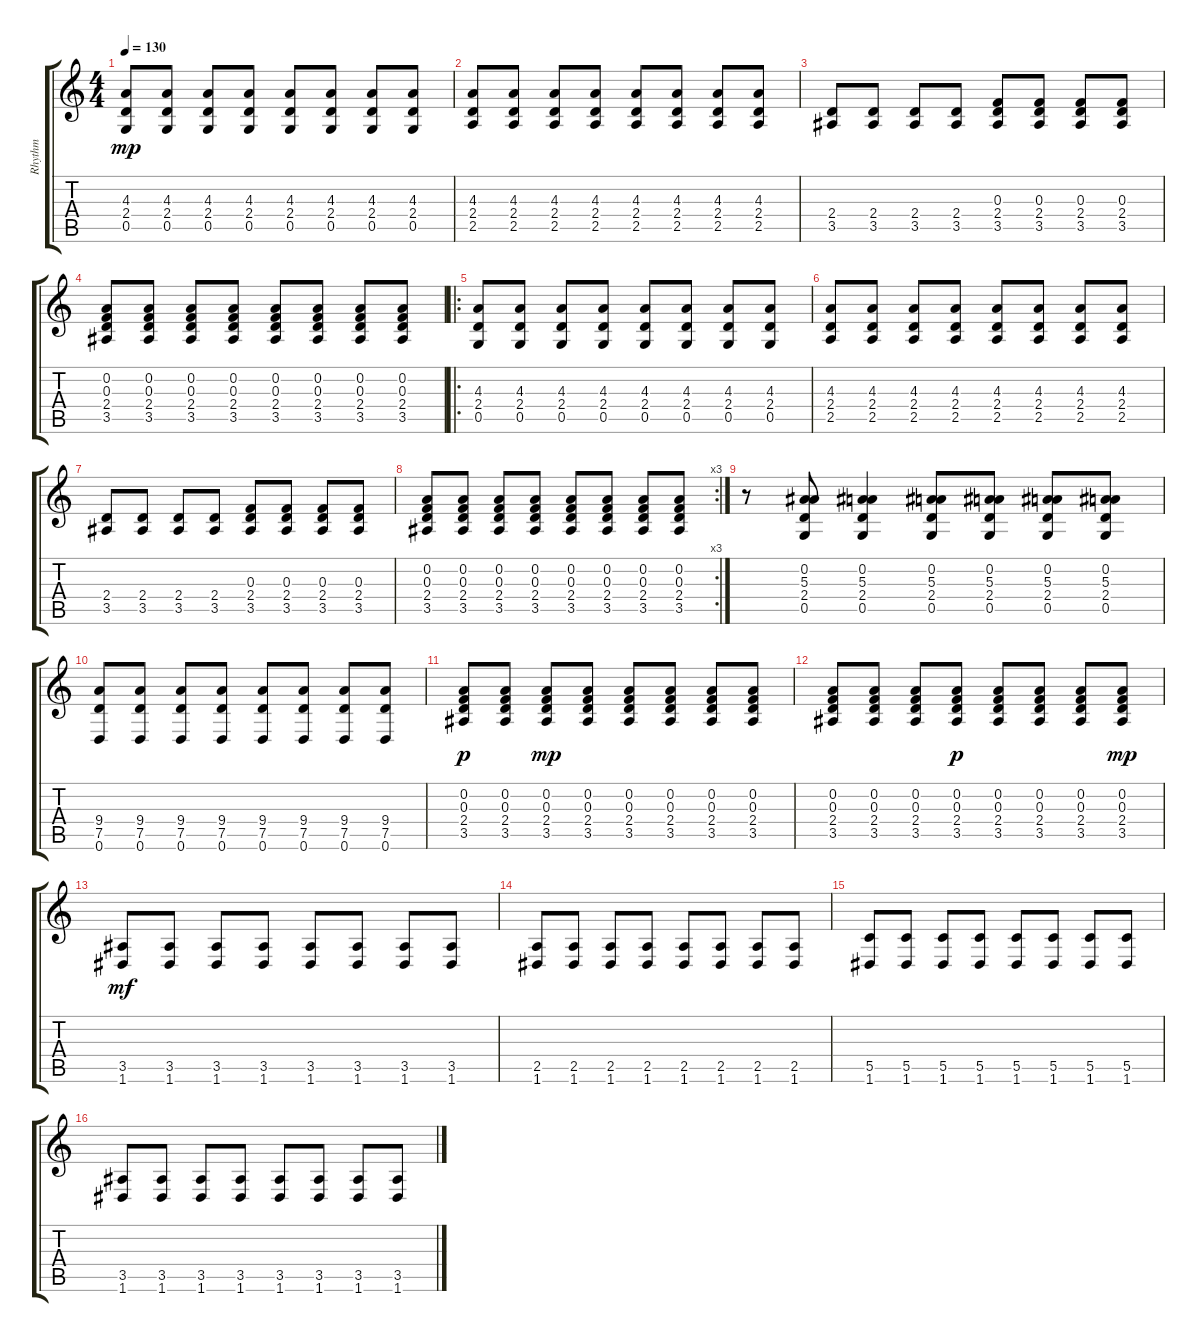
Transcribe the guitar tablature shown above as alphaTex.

\track ("Rhythm" "Rhythm") {instrument distortionguitar}
\staff {score tabs}
\tuning (D4 A3 F3 C3 G2 D2) {hide}
\ts (4 4)
\tempo 130
\clef g2
\ks c
(4.3 2.4 0.5).8{dy mp} (4.3 2.4 0.5).8 (4.3 2.4 0.5).8 (4.3 2.4 0.5).8 (4.3 2.4 0.5).8 (4.3 2.4 0.5).8 (4.3 2.4 0.5).8 (4.3 2.4 0.5).8 |
(4.3 2.4 2.5).8 (4.3 2.4 2.5).8 (4.3 2.4 2.5).8 (4.3 2.4 2.5).8 (4.3 2.4 2.5).8 (4.3 2.4 2.5).8 (4.3 2.4 2.5).8 (4.3 2.4 2.5).8 |
(2.4 3.5).8 (2.4 3.5).8 (2.4 3.5).8 (2.4 3.5).8 (0.3 2.4 3.5).8 (0.3 2.4 3.5).8 (0.3 2.4 3.5).8 (0.3 2.4 3.5).8 |
(0.2 0.3 2.4 3.5).8 (0.2 0.3 2.4 3.5).8 (0.2 0.3 2.4 3.5).8 (0.2 0.3 2.4 3.5).8 (0.2 0.3 2.4 3.5).8 (0.2 0.3 2.4 3.5).8 (0.2 0.3 2.4 3.5).8 (0.2 0.3 2.4 3.5).8 |
\ro
(4.3 2.4 0.5).8 (4.3 2.4 0.5).8 (4.3 2.4 0.5).8 (4.3 2.4 0.5).8 (4.3 2.4 0.5).8 (4.3 2.4 0.5).8 (4.3 2.4 0.5).8 (4.3 2.4 0.5).8 |
(4.3 2.4 2.5).8 (4.3 2.4 2.5).8 (4.3 2.4 2.5).8 (4.3 2.4 2.5).8 (4.3 2.4 2.5).8 (4.3 2.4 2.5).8 (4.3 2.4 2.5).8 (4.3 2.4 2.5).8 |
(2.4 3.5).8 (2.4 3.5).8 (2.4 3.5).8 (2.4 3.5).8 (0.3 2.4 3.5).8 (0.3 2.4 3.5).8 (0.3 2.4 3.5).8 (0.3 2.4 3.5).8 |
\rc 3
(0.2 0.3 2.4 3.5).8 (0.2 0.3 2.4 3.5).8 (0.2 0.3 2.4 3.5).8 (0.2 0.3 2.4 3.5).8 (0.2 0.3 2.4 3.5).8 (0.2 0.3 2.4 3.5).8 (0.2 0.3 2.4 3.5).8 (0.2 0.3 2.4 3.5).8 |
r.8 (0.2 5.3 2.4 0.5).8 (0.2 5.3 2.4 0.5).4 (0.2 5.3 2.4 0.5).8 (0.2 5.3 2.4 0.5).8 (0.2 5.3 2.4 0.5).8 (0.2 5.3 2.4 0.5).8 |
(9.4 7.5 0.6).8 (9.4 7.5 0.6).8 (9.4 7.5 0.6).8 (9.4 7.5 0.6).8 (9.4 7.5 0.6).8 (9.4 7.5 0.6).8 (9.4 7.5 0.6).8 (9.4 7.5 0.6).8 |
(0.2 0.3 2.4 3.5).8{dy p} (0.2 0.3 2.4 3.5).8 (0.2 0.3 2.4 3.5).8{dy mp} (0.2 0.3 2.4 3.5).8 (0.2 0.3 2.4 3.5).8 (0.2 0.3 2.4 3.5).8 (0.2 0.3 2.4 3.5).8 (0.2 0.3 2.4 3.5).8 |
(0.2 0.3 2.4 3.5).8 (0.2 0.3 2.4 3.5).8 (0.2 0.3 2.4 3.5).8 (0.2 0.3 2.4 3.5).8{dy p} (0.2 0.3 2.4 3.5).8 (0.2 0.3 2.4 3.5).8 (0.2 0.3 2.4 3.5).8 (0.2 0.3 2.4 3.5).8{dy mp} |
(3.5 1.6).8{dy mf} (3.5 1.6).8 (3.5 1.6).8 (3.5 1.6).8 (3.5 1.6).8 (3.5 1.6).8 (3.5 1.6).8 (3.5 1.6).8 |
(2.5 1.6).8 (2.5 1.6).8 (2.5 1.6).8 (2.5 1.6).8 (2.5 1.6).8 (2.5 1.6).8 (2.5 1.6).8 (2.5 1.6).8 |
(5.5 1.6).8 (5.5 1.6).8 (5.5 1.6).8 (5.5 1.6).8 (5.5 1.6).8 (5.5 1.6).8 (5.5 1.6).8 (5.5 1.6).8 |
(3.5 1.6).8 (3.5 1.6).8 (3.5 1.6).8 (3.5 1.6).8 (3.5 1.6).8 (3.5 1.6).8 (3.5 1.6).8 (3.5 1.6).8
